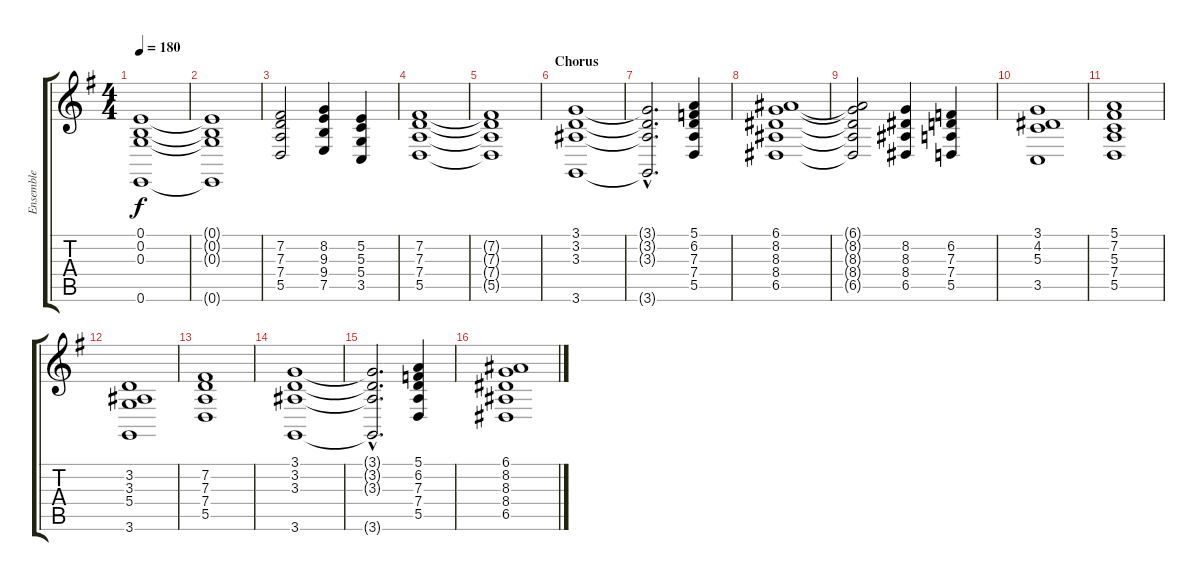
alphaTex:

\track ("Ensemble" "Ensemble") {instrument stringensemble1}
\staff {score tabs}
\tuning (E4 B3 G3 D3 A2 E2) {hide}
\ts (4 4)
\tempo 180
\clef g2
\ks eminor
(0.1{t} 0.2{t} 0.3{t} 0.6{t}).1{dy f} |
(0.1{t} 0.2{t} 0.3{t} 0.6{t}).1 |
(7.2 7.3 7.4 5.5).2 (8.2 9.3 9.4 7.5).4 (5.2 5.3 5.4 3.5).4 |
(7.2 7.3 7.4 5.5).1 |
(7.2{t} 7.3{t} 7.4{t} 5.5{t}).1 |
\section ("" "Chorus")
(3.1 3.2 3.3 3.6).1 |
(3.1{hac t} 3.2{hac t} 3.3{hac t} 3.6{hac t}).2{d} (5.1 6.2 7.3 7.4 5.5).4 |
(6.1 8.2 8.3 8.4 6.5).1 |
(6.1{t} 8.2{t} 8.3{t} 8.4{t} 6.5{t}).2 (8.2 8.3 8.4 6.5).4 (6.2 7.3 7.4 5.5).4 |
(3.1 4.2 5.3 3.5).1 |
(5.1 7.2 5.3 7.4 5.5).1 |
(3.2 3.3 5.4 3.6).1 |
(7.2 7.3 7.4 5.5).1 |
(3.1 3.2 3.3 3.6).1 |
(3.1{hac t} 3.2{hac t} 3.3{hac t} 3.6{hac t}).2{d} (5.1 6.2 7.3 7.4 5.5).4 |
(6.1 8.2 8.3 8.4 6.5).1
